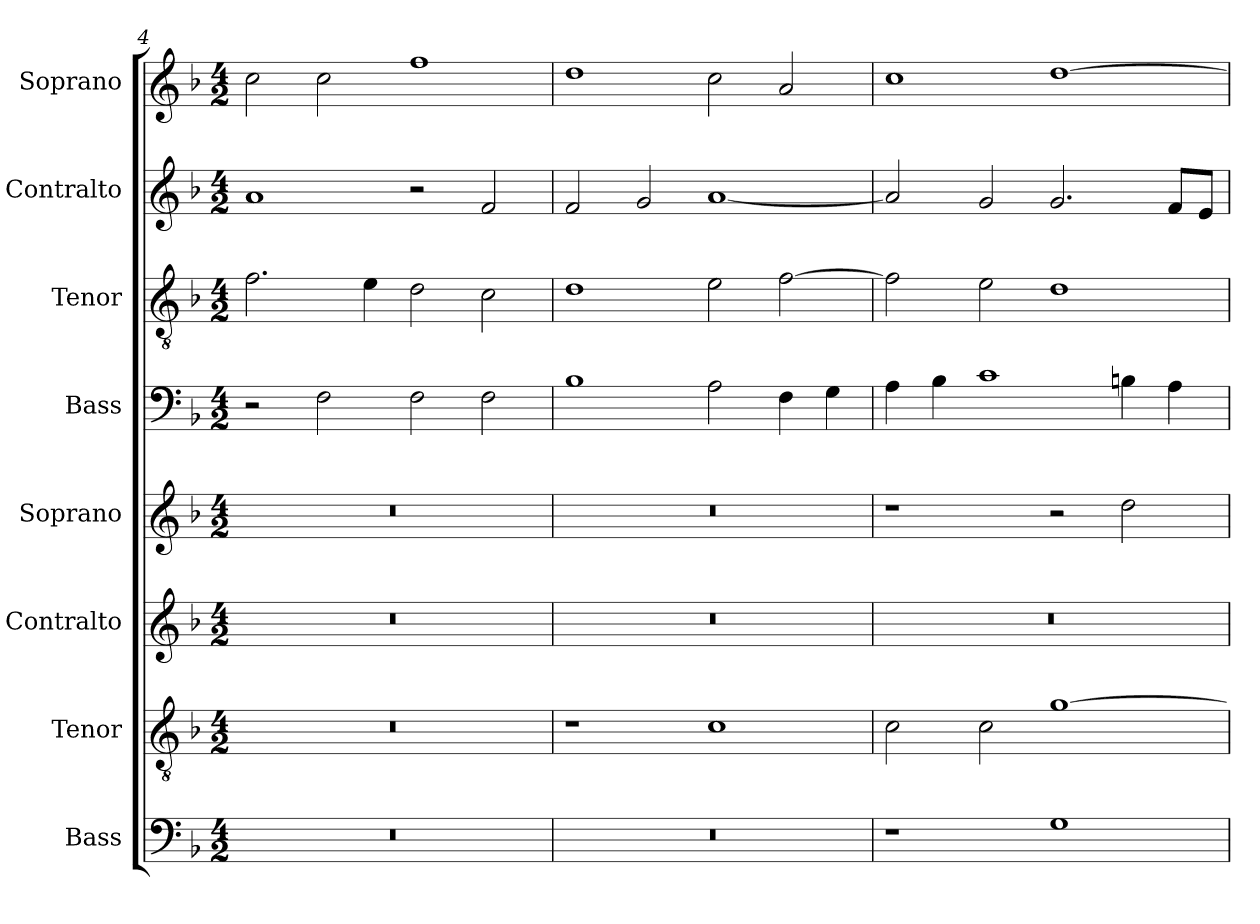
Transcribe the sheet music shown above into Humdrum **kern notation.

**kern	**kern	**kern	**kern	**kern	**kern	**kern	**kern
*part8	*part7	*part6	*part5	*part4	*part3	*part2	*part1
*staff8	*staff7	*staff6	*staff5	*staff4	*staff3	*staff2	*staff1
*I"Bass	*I"Tenor	*I"Contralto	*I"Soprano	*I"Bass	*I"Tenor	*I"Contralto	*I"Soprano
*I'B	*I'T	*I'A	*I'S	*I'B	*I'T	*I'A	*I'S
*clefF4	*clefGv2	*clefG2	*clefG2	*clefF4	*clefGv2	*clefG2	*clefG2
*k[b-]	*k[b-]	*k[b-]	*k[b-]	*k[b-]	*k[b-]	*k[b-]	*k[b-]
*G:dor	*G:dor	*G:dor	*G:dor	*G:dor	*G:dor	*G:dor	*G:dor
*M4/2	*M4/2	*M4/2	*M4/2	*M4/2	*M4/2	*M4/2	*M4/2
=4	=4	=4	=4	=4	=4	=4	=4
0r	0r	0r	0r	2r	2.f	1a	2cc
.	.	.	.	2F	.	.	2cc
.	.	.	.	.	4e	.	.
.	.	.	.	2F	2d	2r	1ff
.	.	.	.	2F	2c	2f	.
=5	=5	=5	=5	=5	=5	=5	=5
0r	1r	0r	0r	1B-	1d	2f	1dd
.	.	.	.	.	.	2g	.
.	1c	.	.	2A	2e	[1a	2cc
.	.	.	.	4F	[2f	.	2a
.	.	.	.	4G	.	.	.
=6	=6	=6	=6	=6	=6	=6	=6
1r	2c	0r	1r	4A	2f]	2a]	1cc
.	.	.	.	4B-	.	.	.
.	2c	.	.	1c	2e	2g	.
1G	[1g	.	2r	.	1d	2.g	[1dd
.	.	.	2dd	4Bn	.	.	.
.	.	.	.	4A	.	8f/L	.
.	.	.	.	.	.	8e/J	.
=	=	=	=	=	=	=	=
*-	*-	*-	*-	*-	*-	*-	*-
